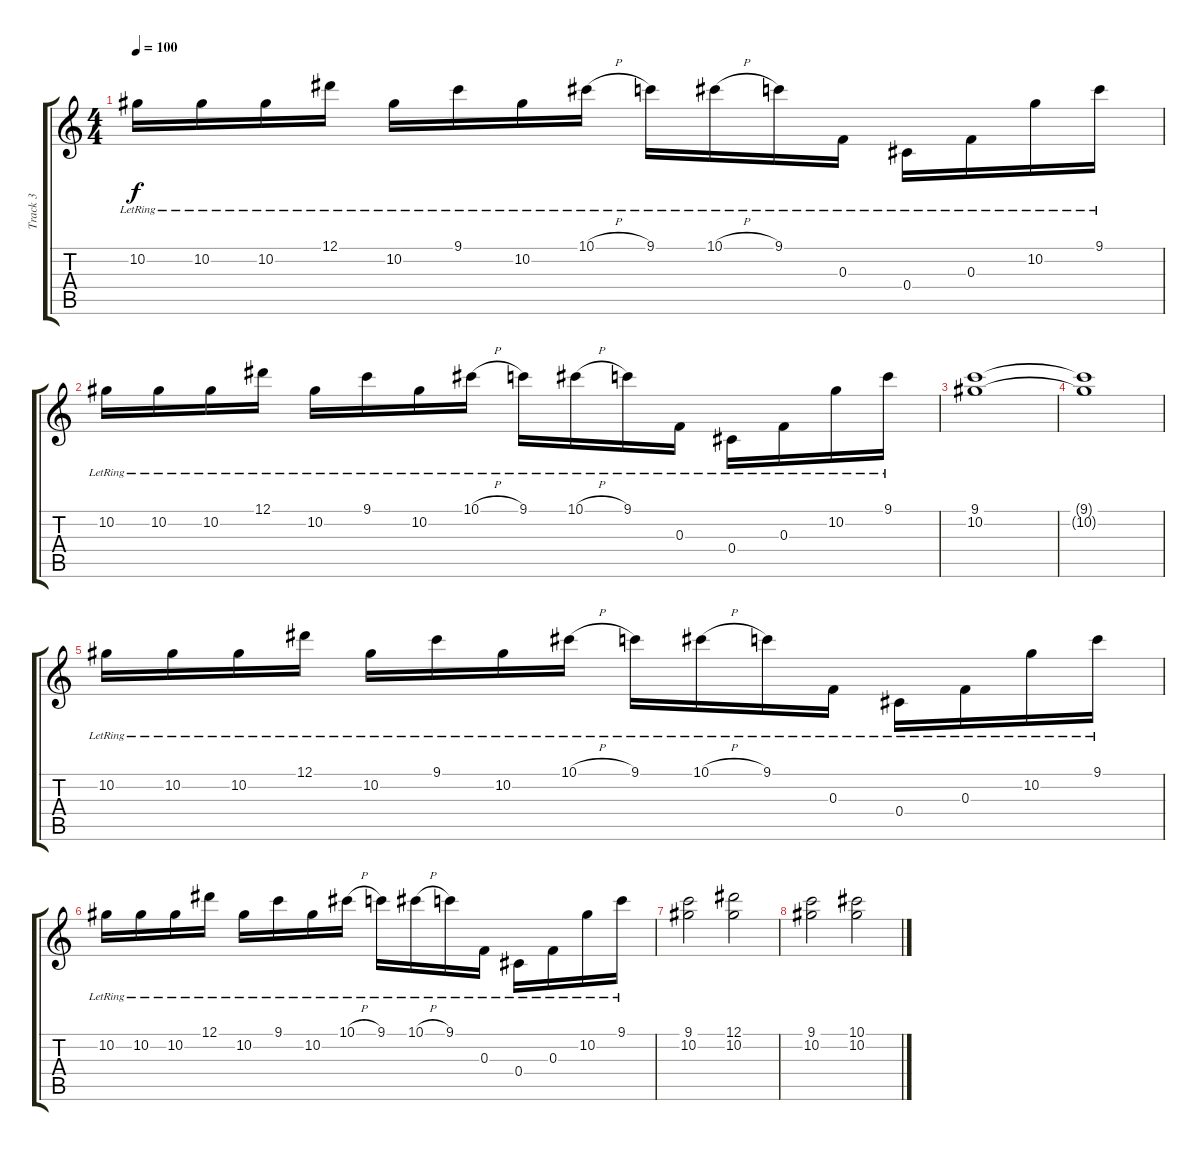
\track ("Track 3" "Track 3") {instrument acousticguitarsteel}
\staff {score tabs}
\tuning (Eb4 Bb3 F3 Db3 Ab2 Eb2) {hide}
\ts (4 4)
\tempo 100
\clef g2
\ks c
10.2{lr}.16{dy f} 10.2{lr}.16 10.2{lr}.16 12.1{lr}.16 10.2{lr}.16 9.1{lr}.16 10.2{lr}.16 10.1{h lr}.16 9.1{lr}.16 10.1{h lr}.16 9.1{lr}.16 0.3{lr}.16 0.4{lr}.16 0.3{lr}.16 10.2{lr}.16 9.1{lr}.16 |
10.2{lr}.16 10.2{lr}.16 10.2{lr}.16 12.1{lr}.16 10.2{lr}.16 9.1{lr}.16 10.2{lr}.16 10.1{h lr}.16 9.1{lr}.16 10.1{h lr}.16 9.1{lr}.16 0.3{lr}.16 0.4{lr}.16 0.3{lr}.16 10.2{lr}.16 9.1{lr}.16 |
(9.1 10.2).1 |
(9.1{t} 10.2{t}).1 |
10.2{lr}.16 10.2{lr}.16 10.2{lr}.16 12.1{lr}.16 10.2{lr}.16 9.1{lr}.16 10.2{lr}.16 10.1{h lr}.16 9.1{lr}.16 10.1{h lr}.16 9.1{lr}.16 0.3{lr}.16 0.4{lr}.16 0.3{lr}.16 10.2{lr}.16 9.1{lr}.16 |
10.2{lr}.16 10.2{lr}.16 10.2{lr}.16 12.1{lr}.16 10.2{lr}.16 9.1{lr}.16 10.2{lr}.16 10.1{h lr}.16 9.1{lr}.16 10.1{h lr}.16 9.1{lr}.16 0.3{lr}.16 0.4{lr}.16 0.3{lr}.16 10.2{lr}.16 9.1{lr}.16 |
(9.1 10.2).2 (12.1 10.2).2 |
(9.1 10.2).2 (10.1 10.2).2
